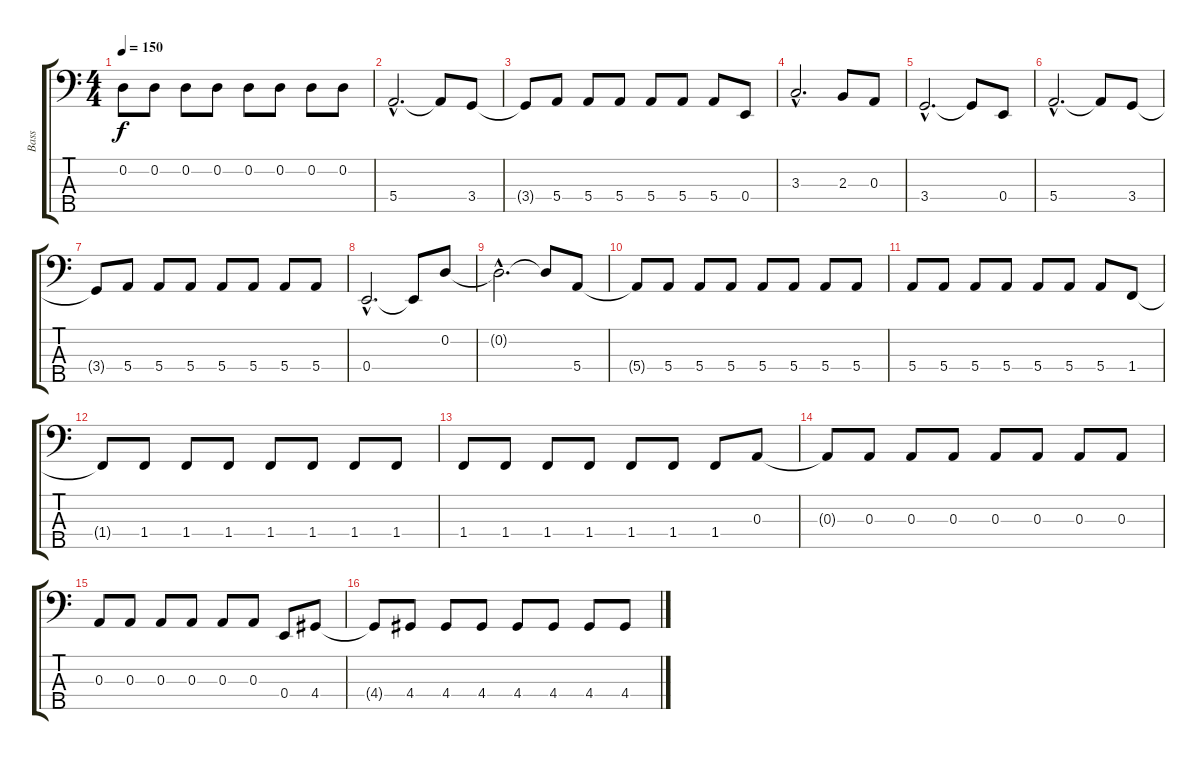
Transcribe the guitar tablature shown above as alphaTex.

\track ("Bass" "Bass") {instrument electricbassfinger}
\staff {score tabs}
\tuning (G2 D2 A1 E1 B0) {hide}
\ts (4 4)
\tempo 150
\clef f4
\ks c
0.2.8{dy f} 0.2.8 0.2.8 0.2.8 0.2.8 0.2.8 0.2.8 0.2.8 |
5.4{hac}.2{d} 5.4{t}.8 3.4.8 |
3.4{t}.8 5.4.8 5.4.8 5.4.8 5.4.8 5.4.8 5.4.8 0.4.8 |
3.3{hac}.2{d} 2.3.8 0.3.8 |
3.4{hac}.2{d} 3.4{t}.8 0.4.8 |
5.4{hac}.2{d} 5.4{t}.8 3.4.8 |
3.4{t}.8 5.4.8 5.4.8 5.4.8 5.4.8 5.4.8 5.4.8 5.4.8 |
0.4{hac}.2{d} 0.4{t}.8 0.2.8 |
0.2{hac t}.2{d} 0.2{t}.8 5.4.8 |
5.4{t}.8 5.4.8 5.4.8 5.4.8 5.4.8 5.4.8 5.4.8 5.4.8 |
5.4.8 5.4.8 5.4.8 5.4.8 5.4.8 5.4.8 5.4.8 1.4.8 |
1.4{t}.8 1.4.8 1.4.8 1.4.8 1.4.8 1.4.8 1.4.8 1.4.8 |
1.4.8 1.4.8 1.4.8 1.4.8 1.4.8 1.4.8 1.4.8 0.3.8 |
0.3{t}.8 0.3.8 0.3.8 0.3.8 0.3.8 0.3.8 0.3.8 0.3.8 |
0.3.8 0.3.8 0.3.8 0.3.8 0.3.8 0.3.8 0.4.8 4.4.8 |
4.4{t}.8 4.4.8 4.4.8 4.4.8 4.4.8 4.4.8 4.4.8 4.4.8
